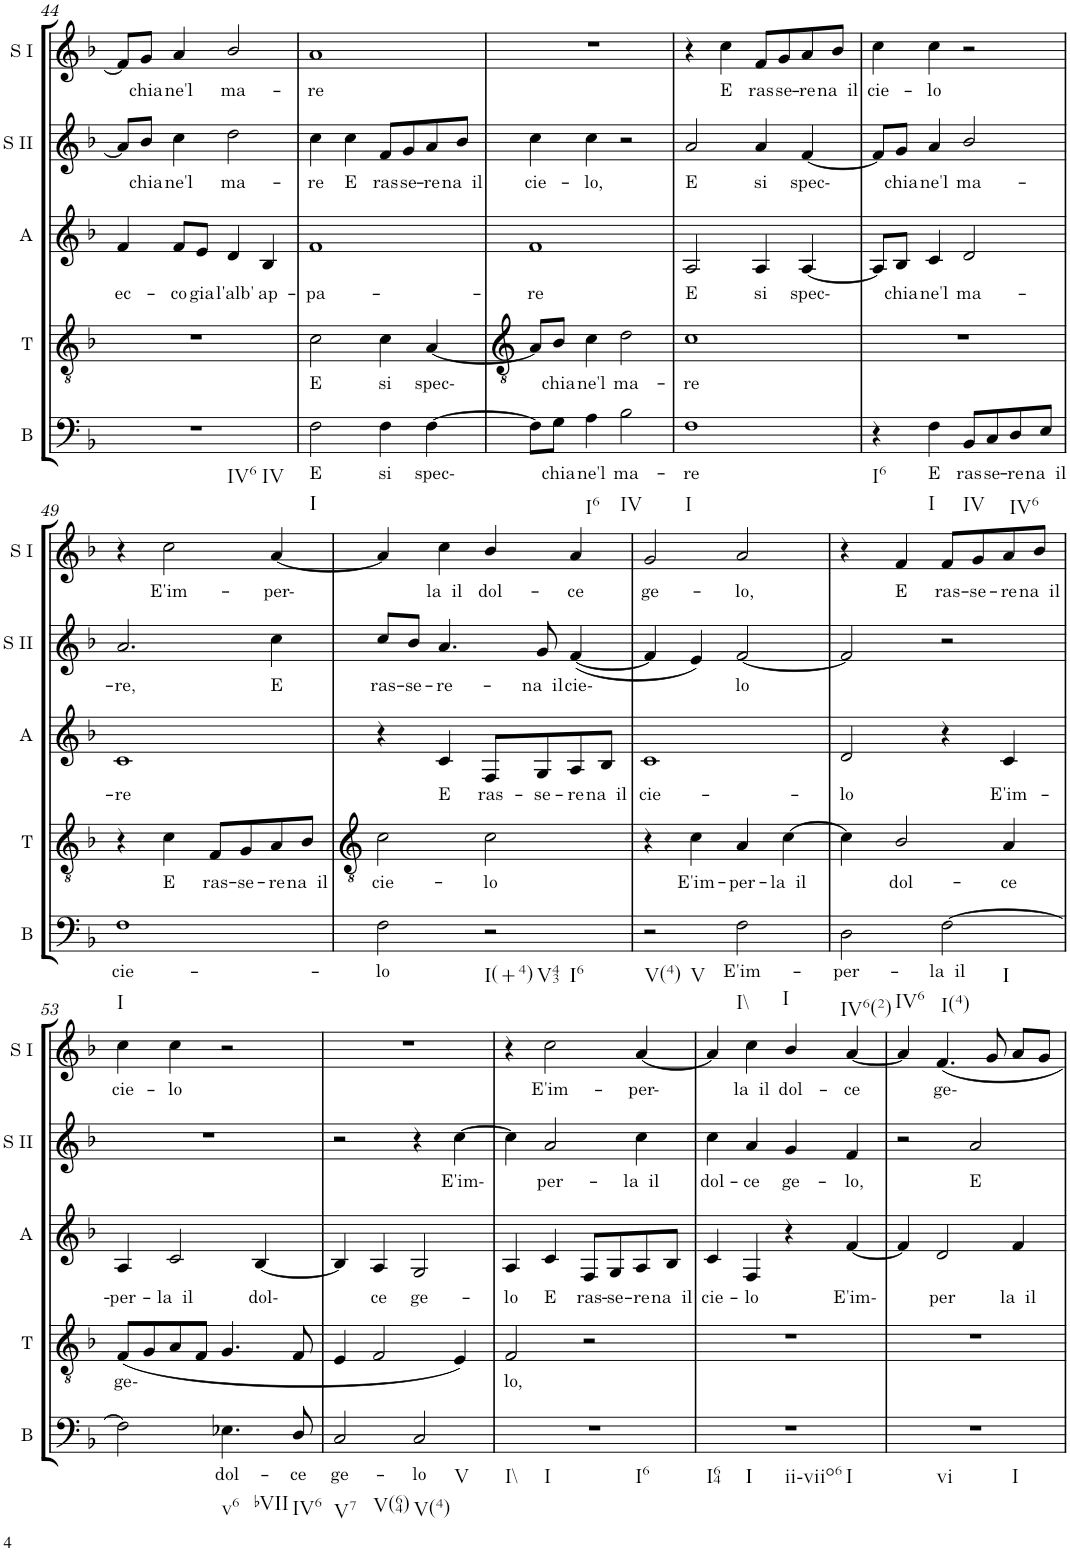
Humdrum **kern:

**kern	**text	**kern	**text	**kern	**text	**kern	**text	**kern	**text
*part5	*part5	*part4	*part4	*part3	*part3	*part2	*part2	*part1	*part1
*staff5	*staff5	*staff4	*staff4	*staff3	*staff3	*staff2	*staff2	*staff1	*staff1
*I"Bass	*	*I"Tenor	*	*I"Alto	*	*I"Soprano II	*	*I"Soprano I	*
*I'B	*	*I'T	*	*I'A	*	*I'S II	*	*I'S I	*
!!LO:PB:g=z
*clefF4	*	*clefGv2	*	*clefG2	*	*clefG2	*	*clefG2	*
*k[b-]	*	*k[b-]	*	*k[b-]	*	*k[b-]	*	*k[b-]	*
*F:	*	*F:	*	*F:	*	*F:	*	*F:	*
*M4/4	*	*M4/4	*	*M4/4	*	*M4/4	*	*M4/4	*
=44	=44	=44	=44	=44	=44	=44	=44	=44	=44
!LO:TX:b:t=IV6	!	!	!	!	!	!	!	!	!
!LO:TX:b:t=IV	!	!	!	!	!	!	!	!	!
!	!	!	!	!	!LO:LY:b	!	!	!	!
1r	.	1r	.	4f/	ec-	8a/L]	.	8f/L]	.
!	!	!	!	!	!	!	!LO:LY:b	!	!LO:LY:b
.	.	.	.	.	.	8b-/J	chia	8g/J	chia
!	!	!	!	!	!LO:LY:b	!	!LO:LY:b	!	!LO:LY:b
.	.	.	.	8f/L	-co	4cc\	ne'l	4a/	ne'l
!	!	!	!	!	!LO:LY:b	!	!	!	!
.	.	.	.	8e/J	gia	.	.	.	.
!	!	!	!	!	!LO:LY:b	!	!LO:LY:b	!	!LO:LY:b
.	.	.	.	4d/	l'alb'	2dd\	ma-	2b-/	ma-
!	!	!	!	!	!LO:LY:b	!	!	!	!
.	.	.	.	4B-/	ap-	.	.	.	.
=45	=45	=45	=45	=45	=45	=45	=45	=45	=45
!LO:TX:b:t=I	!	!	!	!	!	!	!	!	!
!	!LO:LY:b	!	!LO:LY:b	!	!LO:LY:b	!	!LO:LY:b	!	!LO:LY:b
2F\	E	2c\	E	1f	-pa-	4cc\	-re	1a	-re
!	!	!	!	!	!	!	!LO:LY:b	!	!
.	.	.	.	.	.	4cc\	E	.	.
!	!LO:LY:b	!	!LO:LY:b	!	!	!	!LO:LY:b	!	!
4F\	si	4c\	si	.	.	8f/L	ras-	.	.
!	!	!	!	!	!	!	!LO:LY:b	!	!
.	.	.	.	.	.	8g/	-se-	.	.
!	!LO:LY:b	!	!LO:LY:b	!	!	!	!LO:LY:b	!	!
[4F\	spec-	[4A/	spec-	.	.	8a/	-re-	.	.
!	!	!	!	!	!	!	!LO:LY:b	!	!
.	.	.	.	.	.	8b-/J	-na il	.	.
=46	=46	=46	=46	=46	=46	=46	=46	=46	=46
!	!	!	!	!	!LO:LY:b	!	!LO:LY:b	!	!
8F\L]	.	8A/L]	.	1f	-re	4cc\	cie-	1r	.
!	!LO:LY:b	!	!LO:LY:b	!	!	!	!	!	!
8G\J	chia	8B-/J	chia	.	.	.	.	.	.
!LO:TX:b:t=I6	!	!	!	!	!	!	!	!	!
!	!LO:LY:b	!	!LO:LY:b	!	!	!	!LO:LY:b	!	!
4A\	ne'l	4c\	ne'l	.	.	4cc\	-lo,	.	.
!LO:TX:b:t=IV	!	!	!	!	!	!	!	!	!
!	!LO:LY:b	!	!LO:LY:b	!	!	!	!	!	!
2B-\	ma-	2d\	ma-	.	.	2r	.	.	.
=47	=47	=47	=47	=47	=47	=47	=47	=47	=47
!LO:TX:b:t=I	!	!	!	!	!	!	!	!	!
!	!LO:LY:b	!	!LO:LY:b	!	!LO:LY:b	!	!LO:LY:b	!	!
1F	-re	1c	-re	2A/	E	2a/	E	4r	.
!	!	!	!	!	!	!	!	!	!LO:LY:b
.	.	.	.	.	.	.	.	4cc\	E
!	!	!	!	!	!LO:LY:b	!	!LO:LY:b	!	!LO:LY:b
.	.	.	.	4A/	si	4a/	si	8f/L	ras-
!	!	!	!	!	!	!	!	!	!LO:LY:b
.	.	.	.	.	.	.	.	8g/	-se-
!	!	!	!	!	!LO:LY:b	!	!LO:LY:b	!	!LO:LY:b
.	.	.	.	[4A/	spec-	[4f/	spec-	8a/	-re-
!	!	!	!	!	!	!	!	!	!LO:LY:b
.	.	.	.	.	.	.	.	8b-/J	-na il
=48	=48	=48	=48	=48	=48	=48	=48	=48	=48
!LO:TX:b:t=I6	!	!	!	!	!	!	!	!	!
!	!	!	!	!	!	!	!	!	!LO:LY:b
4r	.	1r	.	8A/L]	.	8f/L]	.	4cc\	cie-
!	!	!	!	!	!LO:LY:b	!	!LO:LY:b	!	!
.	.	.	.	8B-/J	chia	8g/J	chia	.	.
!LO:TX:b:t=I	!	!	!	!	!	!	!	!	!
!	!LO:LY:b	!	!	!	!LO:LY:b	!	!LO:LY:b	!	!LO:LY:b
4F\	E	.	.	4c/	ne'l	4a/	ne'l	4cc\	-lo
!LO:TX:b:t=IV	!	!	!	!	!	!	!	!	!
!	!LO:LY:b	!	!	!	!LO:LY:b	!	!LO:LY:b	!	!
8BB-/L	ras-	.	.	2d/	ma-	2b-/	ma-	2r	.
!	!LO:LY:b	!	!	!	!	!	!	!	!
8C/	-se-	.	.	.	.	.	.	.	.
!LO:TX:b:t=IV6	!	!	!	!	!	!	!	!	!
!	!LO:LY:b	!	!	!	!	!	!	!	!
8D/	-re-	.	.	.	.	.	.	.	.
!	!LO:LY:b	!	!	!	!	!	!	!	!
8E/J	-na il	.	.	.	.	.	.	.	.
!!LO:LB:g=z
=49	=49	=49	=49	=49	=49	=49	=49	=49	=49
!LO:TX:b:t=I	!	!	!	!	!	!	!	!	!
!	!LO:LY:b	!	!	!	!LO:LY:b	!	!LO:LY:b	!	!
1F	cie-	4r	.	1c	-re	2.a/	-re,	4r	.
!	!	!	!LO:LY:b	!	!	!	!	!	!LO:LY:b
.	.	4c\	E	.	.	.	.	2cc\	E'im-
!	!	!	!LO:LY:b	!	!	!	!	!	!
.	.	8F/L	ras-	.	.	.	.	.	.
!	!	!	!LO:LY:b	!	!	!	!	!	!
.	.	8G/	-se-	.	.	.	.	.	.
!	!	!	!LO:LY:b	!	!	!	!LO:LY:b	!	!LO:LY:b
.	.	8A/	-re-	.	.	4cc\	E	[4a/	-per-
!	!	!	!LO:LY:b	!	!	!	!	!	!
.	.	8B-/J	-na il	.	.	.	.	.	.
=50	=50	=50	=50	=50	=50	=50	=50	=50	=50
!	!LO:LY:b	!	!LO:LY:b	!	!	!	!LO:LY:b	!	!
2F\	-lo	2c\	cie-	4r	.	8cc/L	ras-	4a/]	.
!	!	!	!	!	!	!	!LO:LY:b	!	!
.	.	.	.	.	.	8b-/J	-se-	.	.
!	!	!	!	!	!LO:LY:b	!	!LO:LY:b	!	!LO:LY:b
.	.	.	.	4c/	E	4.a/	-re-	4cc\	la il
!LO:TX:b:t=I(+4)	!	!	!	!	!	!	!	!	!
!LO:TX:b:t=V43	!	!	!	!	!	!	!	!	!
!LO:TX:b:t=I6	!	!	!	!	!	!	!	!	!
!	!	!	!LO:LY:b	!	!LO:LY:b	!	!	!	!LO:LY:b
2r	.	2c\	-lo	8F/L	ras-	.	.	4b-/	dol-
!	!	!	!	!	!LO:LY:b	!	!LO:LY:b	!	!
.	.	.	.	8G/	-se-	8g/	-na il	.	.
!	!	!	!	!	!LO:LY:b	!	!LO:LY:b	!	!LO:LY:b
.	.	.	.	8A/	-re-	(<[4f/	cie-	4a/	-ce
!	!	!	!	!	!LO:LY:b	!	!	!	!
.	.	.	.	8B-/J	-na il	.	.	.	.
=51	=51	=51	=51	=51	=51	=51	=51	=51	=51
!LO:TX:b:t=V(4)	!	!	!	!	!	!	!	!	!
!LO:TX:b:t=V	!	!	!	!	!	!	!	!	!
!	!	!	!	!	!LO:LY:b	!	!	!	!LO:LY:b
2r	.	4r	.	1c	cie-	4f/]	.	2g/	ge-
!	!	!	!LO:LY:b	!	!	!	!	!	!
.	.	4c\	E'im-	.	.	4e/)	.	.	.
!LO:TX:b:t=I\\	!	!	!	!	!	!	!	!	!
!LO:TX:b:t=I	!	!	!	!	!	!	!	!	!
!	!LO:LY:b	!	!LO:LY:b	!	!	!	!LO:LY:b	!	!LO:LY:b
2F\	E'im-	4A/	-per-	.	.	[2f/	lo	2a/	-lo,
!	!	!	!LO:LY:b	!	!	!	!	!	!
.	.	[4c\	-la il	.	.	.	.	.	.
=52	=52	=52	=52	=52	=52	=52	=52	=52	=52
!LO:TX:b:t=IV6(2)	!	!	!	!	!	!	!	!	!
!LO:TX:b:t=IV6	!	!	!	!	!	!	!	!	!
!	!LO:LY:b	!	!	!	!LO:LY:b	!	!	!	!
2D\	-per-	4c\]	.	2d/	-lo	2f/]	.	4r	.
!	!	!	!LO:LY:b	!	!	!	!	!	!LO:LY:b
.	.	2B-/	dol-	.	.	.	.	4f/	E
!LO:TX:b:t=I(4)	!	!	!	!	!	!	!	!	!
!LO:TX:b:t=I	!	!	!	!	!	!	!	!	!
!	!LO:LY:b	!	!	!	!	!	!	!	!LO:LY:b
[2F\	-la il	.	.	4r	.	2r	.	8f/L	ras-
!	!	!	!	!	!	!	!	!	!LO:LY:b
.	.	.	.	.	.	.	.	8g/	-se-
!	!	!	!LO:LY:b	!	!LO:LY:b	!	!	!	!LO:LY:b
.	.	4A/	-ce	4c/	E'im-	.	.	8a/	-re-
!	!	!	!	!	!	!	!	!	!LO:LY:b
.	.	.	.	.	.	.	.	8b-/J	-na il
!!LO:LB:g=z
=53	=53	=53	=53	=53	=53	=53	=53	=53	=53
!	!	!	!LO:LY:b	!	!LO:LY:b	!	!	!	!LO:LY:b
2F\]	.	(<8F/L	ge-	4A/	-per-	1r	.	4cc\	cie-
.	.	8G/	.	.	.	.	.	.	.
!	!	!	!	!	!LO:LY:b	!	!	!	!LO:LY:b
.	.	8A/	.	2c/	-la il	.	.	4cc\	-lo
.	.	8F/J	.	.	.	.	.	.	.
!LO:TX:b:t=v6	!	!	!	!	!	!	!	!	!
!LO:TX:b:t=bVII	!	!	!	!	!	!	!	!	!
!	!LO:LY:b	!	!	!	!	!	!	!	!
4.E-X\	dol-	4.G/	.	.	.	.	.	2r	.
!	!	!	!	!	!LO:LY:b	!	!	!	!
.	.	.	.	[4B-/	dol-	.	.	.	.
!LO:TX:b:t=IV6	!	!	!	!	!	!	!	!	!
!	!LO:LY:b	!	!	!	!	!	!	!	!
8D/	-ce	8F/	.	.	.	.	.	.	.
=54	=54	=54	=54	=54	=54	=54	=54	=54	=54
!LO:TX:b:t=V7	!	!	!	!	!	!	!	!	!
!LO:TX:b:t=V(64)	!	!	!	!	!	!	!	!	!
!	!LO:LY:b	!	!	!	!	!	!	!	!
2C/	ge-	4E/	.	4B-/]	.	2r	.	1r	.
!	!	!	!	!	!LO:LY:b	!	!	!	!
.	.	2F/	.	4A/	ce	.	.	.	.
!LO:TX:b:t=V(4)	!	!	!	!	!	!	!	!	!
!LO:TX:b:t=V	!	!	!	!	!	!	!	!	!
!	!LO:LY:b	!	!	!	!LO:LY:b	!	!	!	!
2C/	-lo	.	.	2G/	ge-	4r	.	.	.
!	!	!	!	!	!	!	!LO:LY:b	!	!
.	.	4E/)	.	.	.	[4cc\	E'im-	.	.
=55	=55	=55	=55	=55	=55	=55	=55	=55	=55
!LO:TX:b:t=I\\	!	!	!	!	!	!	!	!	!
!LO:TX:b:t=I	!	!	!	!	!	!	!	!	!
!LO:TX:b:t=I6	!	!	!	!	!	!	!	!	!
!	!	!	!LO:LY:b	!	!LO:LY:b	!	!	!	!
1r	.	2F/	lo,	4A/	-lo	4cc\]	.	4r	.
!	!	!	!	!	!LO:LY:b	!	!LO:LY:b	!	!LO:LY:b
.	.	.	.	4c/	E	2a/	per-	2cc\	E'im-
!	!	!	!	!	!LO:LY:b	!	!	!	!
.	.	2r	.	8F/L	ras-	.	.	.	.
!	!	!	!	!	!LO:LY:b	!	!	!	!
.	.	.	.	8G/	-se-	.	.	.	.
!	!	!	!	!	!LO:LY:b	!	!LO:LY:b	!	!LO:LY:b
.	.	.	.	8A/	-re-	4cc\	-la il	[4a/	-per-
!	!	!	!	!	!LO:LY:b	!	!	!	!
.	.	.	.	8B-/J	-na il	.	.	.	.
=56	=56	=56	=56	=56	=56	=56	=56	=56	=56
!LO:TX:b:t=I64	!	!	!	!	!	!	!	!	!
!LO:TX:b:t=I	!	!	!	!	!	!	!	!	!
!LO:TX:b:t=ii-viio6	!	!	!	!	!	!	!	!	!
!LO:TX:b:t=I	!	!	!	!	!	!	!	!	!
!	!	!	!	!	!LO:LY:b	!	!LO:LY:b	!	!
1r	.	1r	.	4c/	cie-	4cc\	dol-	4a/]	.
!	!	!	!	!	!LO:LY:b	!	!LO:LY:b	!	!LO:LY:b
.	.	.	.	4F/	-lo	4a/	-ce	4cc\	la il
!	!	!	!	!	!	!	!LO:LY:b	!	!LO:LY:b
.	.	.	.	4r	.	4g/	ge-	4b-/	dol-
!	!	!	!	!	!LO:LY:b	!	!LO:LY:b	!	!LO:LY:b
.	.	.	.	[4f/	E'im-	4f/	-lo,	[4a/	-ce
=57	=57	=57	=57	=57	=57	=57	=57	=57	=57
!LO:TX:b:t=vi	!	!	!	!	!	!	!	!	!
!LO:TX:b:t=I	!	!	!	!	!	!	!	!	!
1r	.	1r	.	4f/]	.	2r	.	4a/]	.
!	!	!	!	!	!LO:LY:b	!	!	!	!LO:LY:b
.	.	.	.	2d/	per	.	.	4.f/	ge-
!	!	!	!	!	!	!	!LO:LY:b	!	!
.	.	.	.	.	.	2a/	E	.	.
.	.	.	.	.	.	.	.	8g/	.
!	!	!	!	!	!LO:LY:b	!	!	!	!
.	.	.	.	4f/	la il	.	.	8a/L	.
.	.	.	.	.	.	.	.	8g/J	.
=	=	=	=	=	=	=	=	=	=
*-	*-	*-	*-	*-	*-	*-	*-	*-	*-
